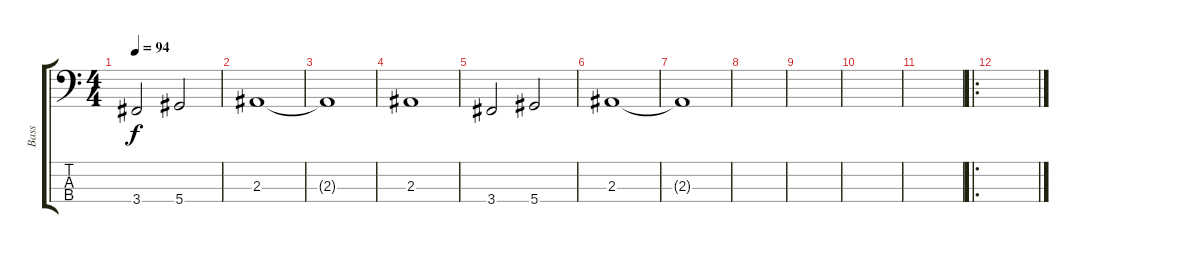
\track ("Bass" "Bass") {instrument electricbassfinger}
\staff {score tabs}
\tuning (Gb2 Db2 Ab1 Eb1) {hide}
\ts (4 4)
\tempo 94
\clef f4
\ks c
3.4.2{dy f} 5.4.2 |
2.3.1 |
2.3{t}.1 |
2.3.1 |
3.4.2 5.4.2 |
2.3.1 |
2.3{t}.1 |
|
|
|
|
\ro
